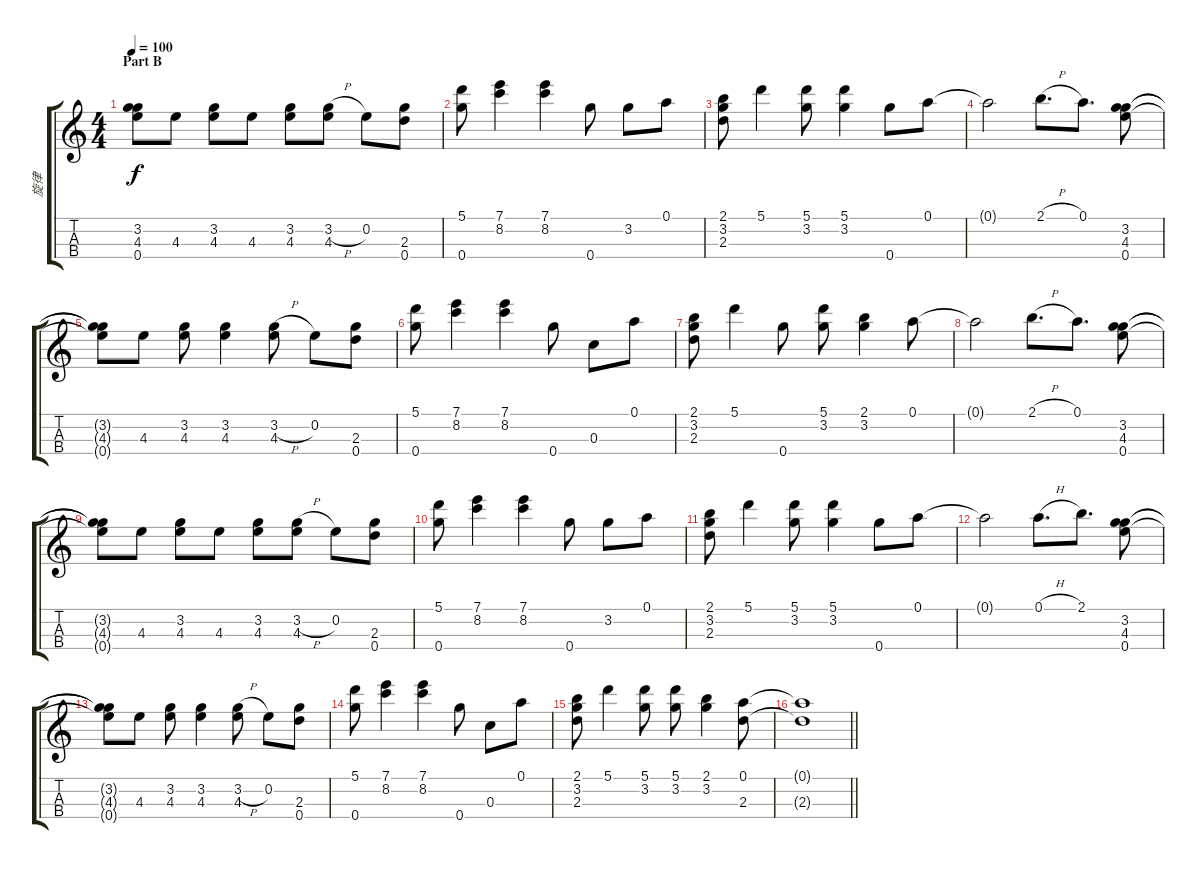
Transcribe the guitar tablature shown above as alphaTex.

\track ("旋律" "旋律") {instrument acousticguitarnylon}
\staff {score tabs}
\tuning (A4 E4 C4 G4) {hide}
\ts (4 4)
\section ("" "Part B")
\tempo 100
\clef g2
\ks c
(3.2{t} 4.3{t} 0.4{t}).8{dy f} 4.3.8 (3.2 4.3).8 4.3.8 (3.2 4.3).8 (3.2{h} 4.3).8 0.2.8 (2.3 0.4).8 |
(5.1 0.4).8 (7.1 8.2).4 (7.1 8.2).4 0.4.8 3.2.8 0.1.8 |
(2.1 3.2 2.3).8 5.1.4 (5.1 3.2).8 (5.1 3.2).4 0.4.8 0.1.8 |
0.1{t}.2 2.1{h}.8{d} 0.1.8{d} (3.2 4.3 0.4).8 |
(3.2{t} 4.3{t} 0.4{t}).8 4.3.8 (3.2 4.3).8 (3.2 4.3).4 (3.2{h} 4.3).8 0.2.8 (2.3 0.4).8 |
(5.1 0.4).8 (7.1 8.2).4 (7.1 8.2).4 0.4.8 0.3.8 0.1.8 |
(2.1 3.2 2.3).8 5.1.4 0.4.8 (5.1 3.2).8 (2.1 3.2).4 0.1.8 |
0.1{t}.2 2.1{h}.8{d} 0.1.8{d} (3.2 4.3 0.4).8 |
(3.2{t} 4.3{t} 0.4{t}).8 4.3.8 (3.2 4.3).8 4.3.8 (3.2 4.3).8 (3.2{h} 4.3).8 0.2.8 (2.3 0.4).8 |
(5.1 0.4).8 (7.1 8.2).4 (7.1 8.2).4 0.4.8 3.2.8 0.1.8 |
(2.1 3.2 2.3).8 5.1.4 (5.1 3.2).8 (5.1 3.2).4 0.4.8 0.1.8 |
0.1{t}.2 0.1{h}.8{d} 2.1.8{d} (3.2 4.3 0.4).8 |
(3.2{t} 4.3{t} 0.4{t}).8 4.3.8 (3.2 4.3).8 (3.2 4.3).4 (3.2{h} 4.3).8 0.2.8 (2.3 0.4).8 |
(5.1 0.4).8 (7.1 8.2).4 (7.1 8.2).4 0.4.8 0.3.8 0.1.8 |
(2.1 3.2 2.3).8 5.1.4 (5.1 3.2).8 (5.1 3.2).8 (2.1 3.2).4 (0.1 2.3).8 |
\barLineRight lightlight
(0.1{t} 2.3{t}).1
